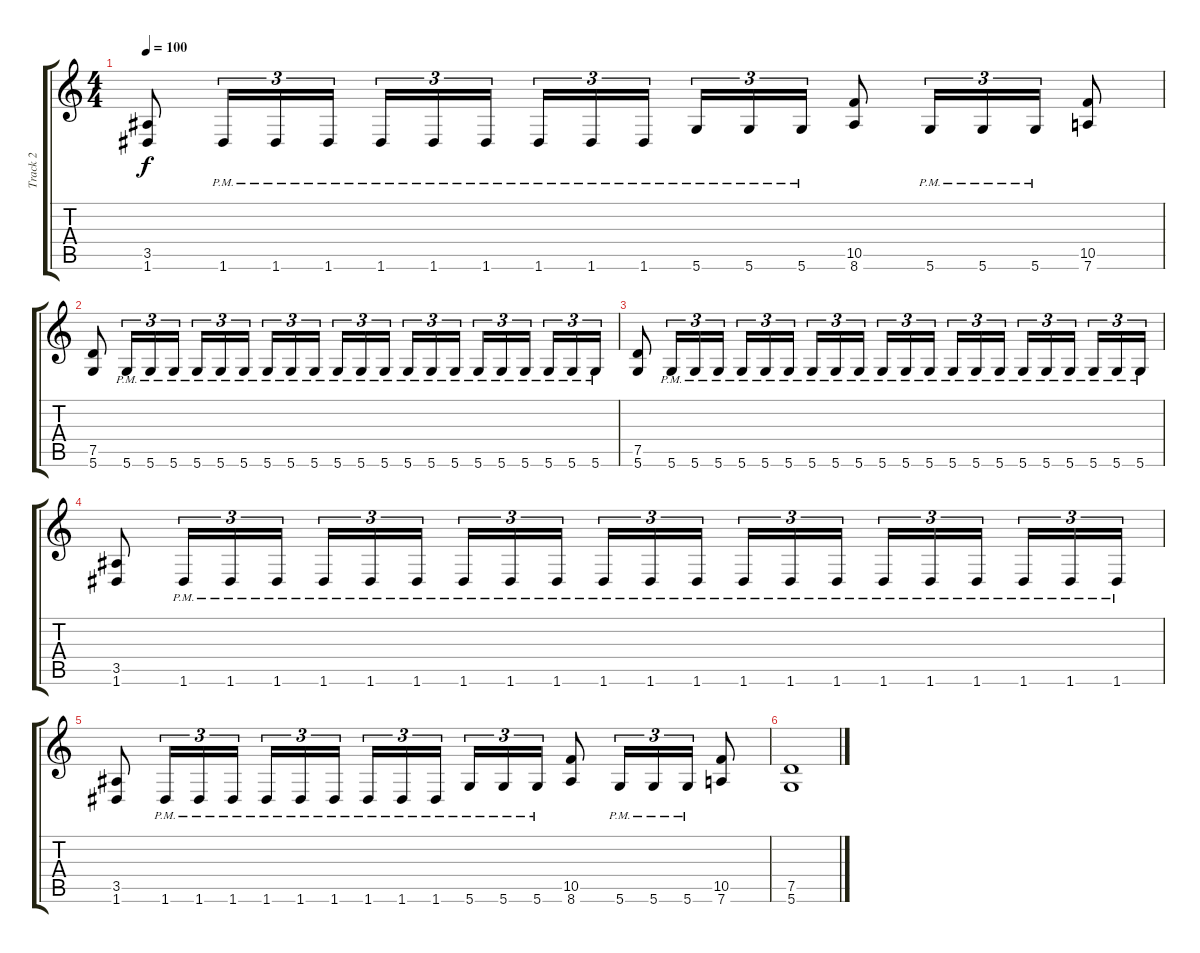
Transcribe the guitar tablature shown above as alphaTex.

\track ("Track 2" "Track 2") {instrument distortionguitar}
\staff {score tabs}
\tuning (D4 A3 F3 C3 G2 D2) {hide}
\ts (4 4)
\tempo 100
\clef g2
\ks c
(3.5 1.6).8{dy f} 1.6{pm}.16{tu (3 2)} 1.6{pm}.16{tu (3 2)} 1.6{pm}.16{tu (3 2)} 1.6{pm}.16{tu (3 2)} 1.6{pm}.16{tu (3 2)} 1.6{pm}.16{tu (3 2) beam splitsecondary} 1.6{pm}.16{tu (3 2)} 1.6{pm}.16{tu (3 2)} 1.6{pm}.16{tu (3 2)} 5.6{pm}.16{tu (3 2)} 5.6{pm}.16{tu (3 2)} 5.6{pm}.16{tu (3 2)} (10.5 8.6).8 5.6{pm}.16{tu (3 2)} 5.6{pm}.16{tu (3 2)} 5.6{pm}.16{tu (3 2)} (10.5 7.6).8 |
(7.5 5.6).8 5.6{pm}.16{tu (3 2)} 5.6{pm}.16{tu (3 2)} 5.6{pm}.16{tu (3 2)} 5.6{pm}.16{tu (3 2)} 5.6{pm}.16{tu (3 2)} 5.6{pm}.16{tu (3 2) beam splitsecondary} 5.6{pm}.16{tu (3 2)} 5.6{pm}.16{tu (3 2)} 5.6{pm}.16{tu (3 2)} 5.6{pm}.16{tu (3 2)} 5.6{pm}.16{tu (3 2)} 5.6{pm}.16{tu (3 2) beam splitsecondary} 5.6{pm}.16{tu (3 2)} 5.6{pm}.16{tu (3 2)} 5.6{pm}.16{tu (3 2)} 5.6{pm}.16{tu (3 2)} 5.6{pm}.16{tu (3 2)} 5.6{pm}.16{tu (3 2) beam splitsecondary} 5.6{pm}.16{tu (3 2)} 5.6{pm}.16{tu (3 2)} 5.6{pm}.16{tu (3 2)} |
(7.5 5.6).8 5.6{pm}.16{tu (3 2)} 5.6{pm}.16{tu (3 2)} 5.6{pm}.16{tu (3 2)} 5.6{pm}.16{tu (3 2)} 5.6{pm}.16{tu (3 2)} 5.6{pm}.16{tu (3 2) beam splitsecondary} 5.6{pm}.16{tu (3 2)} 5.6{pm}.16{tu (3 2)} 5.6{pm}.16{tu (3 2)} 5.6{pm}.16{tu (3 2)} 5.6{pm}.16{tu (3 2)} 5.6{pm}.16{tu (3 2) beam splitsecondary} 5.6{pm}.16{tu (3 2)} 5.6{pm}.16{tu (3 2)} 5.6{pm}.16{tu (3 2)} 5.6{pm}.16{tu (3 2)} 5.6{pm}.16{tu (3 2)} 5.6{pm}.16{tu (3 2) beam splitsecondary} 5.6{pm}.16{tu (3 2)} 5.6{pm}.16{tu (3 2)} 5.6{pm}.16{tu (3 2)} |
(3.5 1.6).8 1.6{pm}.16{tu (3 2)} 1.6{pm}.16{tu (3 2)} 1.6{pm}.16{tu (3 2)} 1.6{pm}.16{tu (3 2)} 1.6{pm}.16{tu (3 2)} 1.6{pm}.16{tu (3 2) beam splitsecondary} 1.6{pm}.16{tu (3 2)} 1.6{pm}.16{tu (3 2)} 1.6{pm}.16{tu (3 2)} 1.6{pm}.16{tu (3 2)} 1.6{pm}.16{tu (3 2)} 1.6{pm}.16{tu (3 2) beam splitsecondary} 1.6{pm}.16{tu (3 2)} 1.6{pm}.16{tu (3 2)} 1.6{pm}.16{tu (3 2)} 1.6{pm}.16{tu (3 2)} 1.6{pm}.16{tu (3 2)} 1.6{pm}.16{tu (3 2) beam splitsecondary} 1.6{pm}.16{tu (3 2)} 1.6{pm}.16{tu (3 2)} 1.6{pm}.16{tu (3 2)} |
(3.5 1.6).8 1.6{pm}.16{tu (3 2)} 1.6{pm}.16{tu (3 2)} 1.6{pm}.16{tu (3 2)} 1.6{pm}.16{tu (3 2)} 1.6{pm}.16{tu (3 2)} 1.6{pm}.16{tu (3 2) beam splitsecondary} 1.6{pm}.16{tu (3 2)} 1.6{pm}.16{tu (3 2)} 1.6{pm}.16{tu (3 2)} 5.6{pm}.16{tu (3 2)} 5.6{pm}.16{tu (3 2)} 5.6{pm}.16{tu (3 2)} (10.5 8.6).8 5.6{pm}.16{tu (3 2)} 5.6{pm}.16{tu (3 2)} 5.6{pm}.16{tu (3 2)} (10.5 7.6).8 |
(7.5 5.6).1
